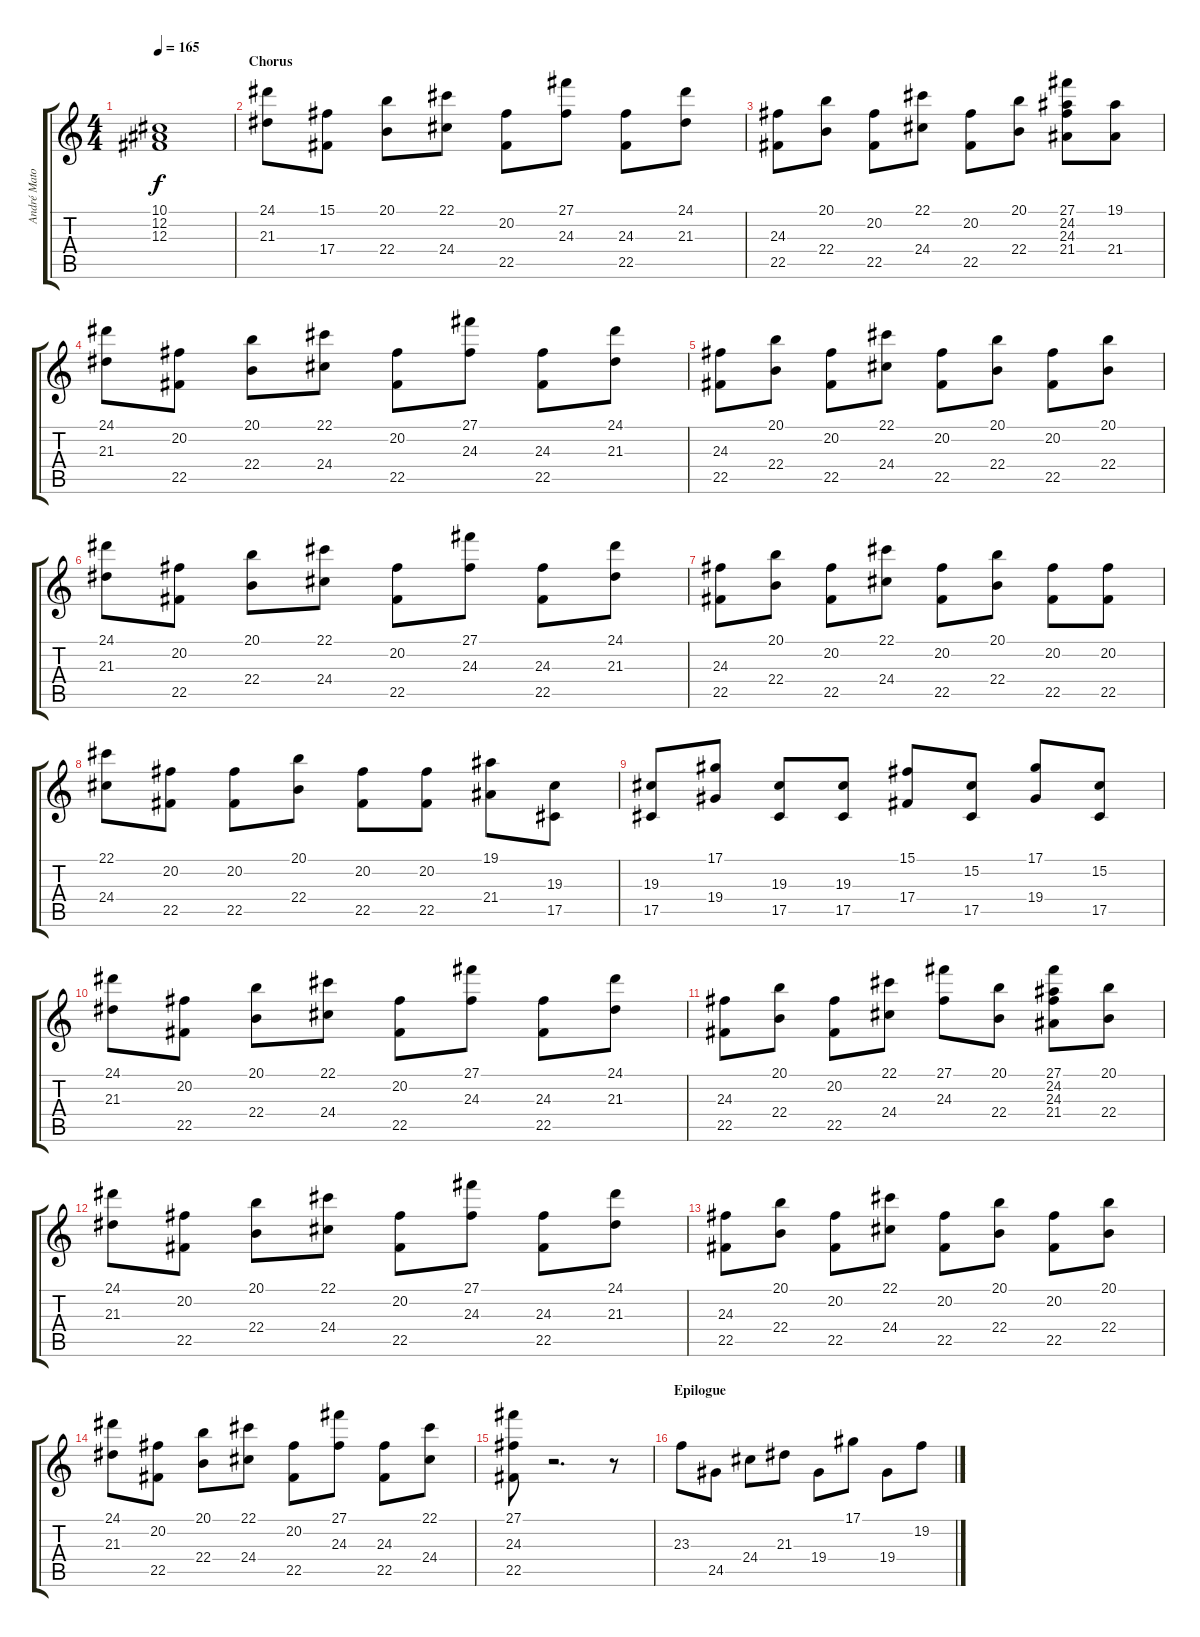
\track ("André Matos - SynthStrings 1" "André Mato") {instrument synthstrings1}
\staff {score tabs}
\tuning (Eb4 Bb3 Gb3 Db3 Ab2 Eb2) {hide}
\ts (4 4)
\tempo 165
\clef g2
\ks c
(10.1 12.2 12.3).1{dy f} |
\section ("" "Chorus")
(24.1 21.3).8 (15.1 17.4).8 (20.1 22.4).8 (22.1 24.4).8 (20.2 22.5).8 (27.1 24.3).8 (24.3 22.5).8 (24.1 21.3).8 |
(24.3 22.5).8 (20.1 22.4).8 (20.2 22.5).8 (22.1 24.4).8 (20.2 22.5).8 (20.1 22.4).8 (27.1 24.2 24.3 21.4).8 (19.1 21.4).8 |
(24.1 21.3).8 (20.2 22.5).8 (20.1 22.4).8 (22.1 24.4).8 (20.2 22.5).8 (27.1 24.3).8 (24.3 22.5).8 (24.1 21.3).8 |
(24.3 22.5).8 (20.1 22.4).8 (20.2 22.5).8 (22.1 24.4).8 (20.2 22.5).8 (20.1 22.4).8 (20.2 22.5).8 (20.1 22.4).8 |
(24.1 21.3).8 (20.2 22.5).8 (20.1 22.4).8 (22.1 24.4).8 (20.2 22.5).8 (27.1 24.3).8 (24.3 22.5).8 (24.1 21.3).8 |
(24.3 22.5).8 (20.1 22.4).8 (20.2 22.5).8 (22.1 24.4).8 (20.2 22.5).8 (20.1 22.4).8 (20.2 22.5).8 (20.2 22.5).8 |
(22.1 24.4).8 (20.2 22.5).8 (20.2 22.5).8 (20.1 22.4).8 (20.2 22.5).8 (20.2 22.5).8 (19.1 21.4).8 (19.3 17.5).8 |
(19.3 17.5).8 (17.1 19.4).8 (19.3 17.5).8 (19.3 17.5).8 (15.1 17.4).8 (15.2 17.5).8 (17.1 19.4).8 (15.2 17.5).8 |
(24.1 21.3).8 (20.2 22.5).8 (20.1 22.4).8 (22.1 24.4).8 (20.2 22.5).8 (27.1 24.3).8 (24.3 22.5).8 (24.1 21.3).8 |
(24.3 22.5).8 (20.1 22.4).8 (20.2 22.5).8 (22.1 24.4).8 (27.1 24.3).8 (20.1 22.4).8 (27.1 24.2 24.3 21.4).8 (20.1 22.4).8 |
(24.1 21.3).8 (20.2 22.5).8 (20.1 22.4).8 (22.1 24.4).8 (20.2 22.5).8 (27.1 24.3).8 (24.3 22.5).8 (24.1 21.3).8 |
(24.3 22.5).8 (20.1 22.4).8 (20.2 22.5).8 (22.1 24.4).8 (20.2 22.5).8 (20.1 22.4).8 (20.2 22.5).8 (20.1 22.4).8 |
(24.1 21.3).8 (20.2 22.5).8 (20.1 22.4).8 (22.1 24.4).8 (20.2 22.5).8 (27.1 24.3).8 (24.3 22.5).8 (22.1 24.4).8 |
(27.1 24.3 22.5).8 r.2{d} r.8 |
\section ("" "Epilogue")
23.3.8 24.5.8 24.4.8 21.3.8 19.4.8 17.1.8 19.4.8 19.2.8
